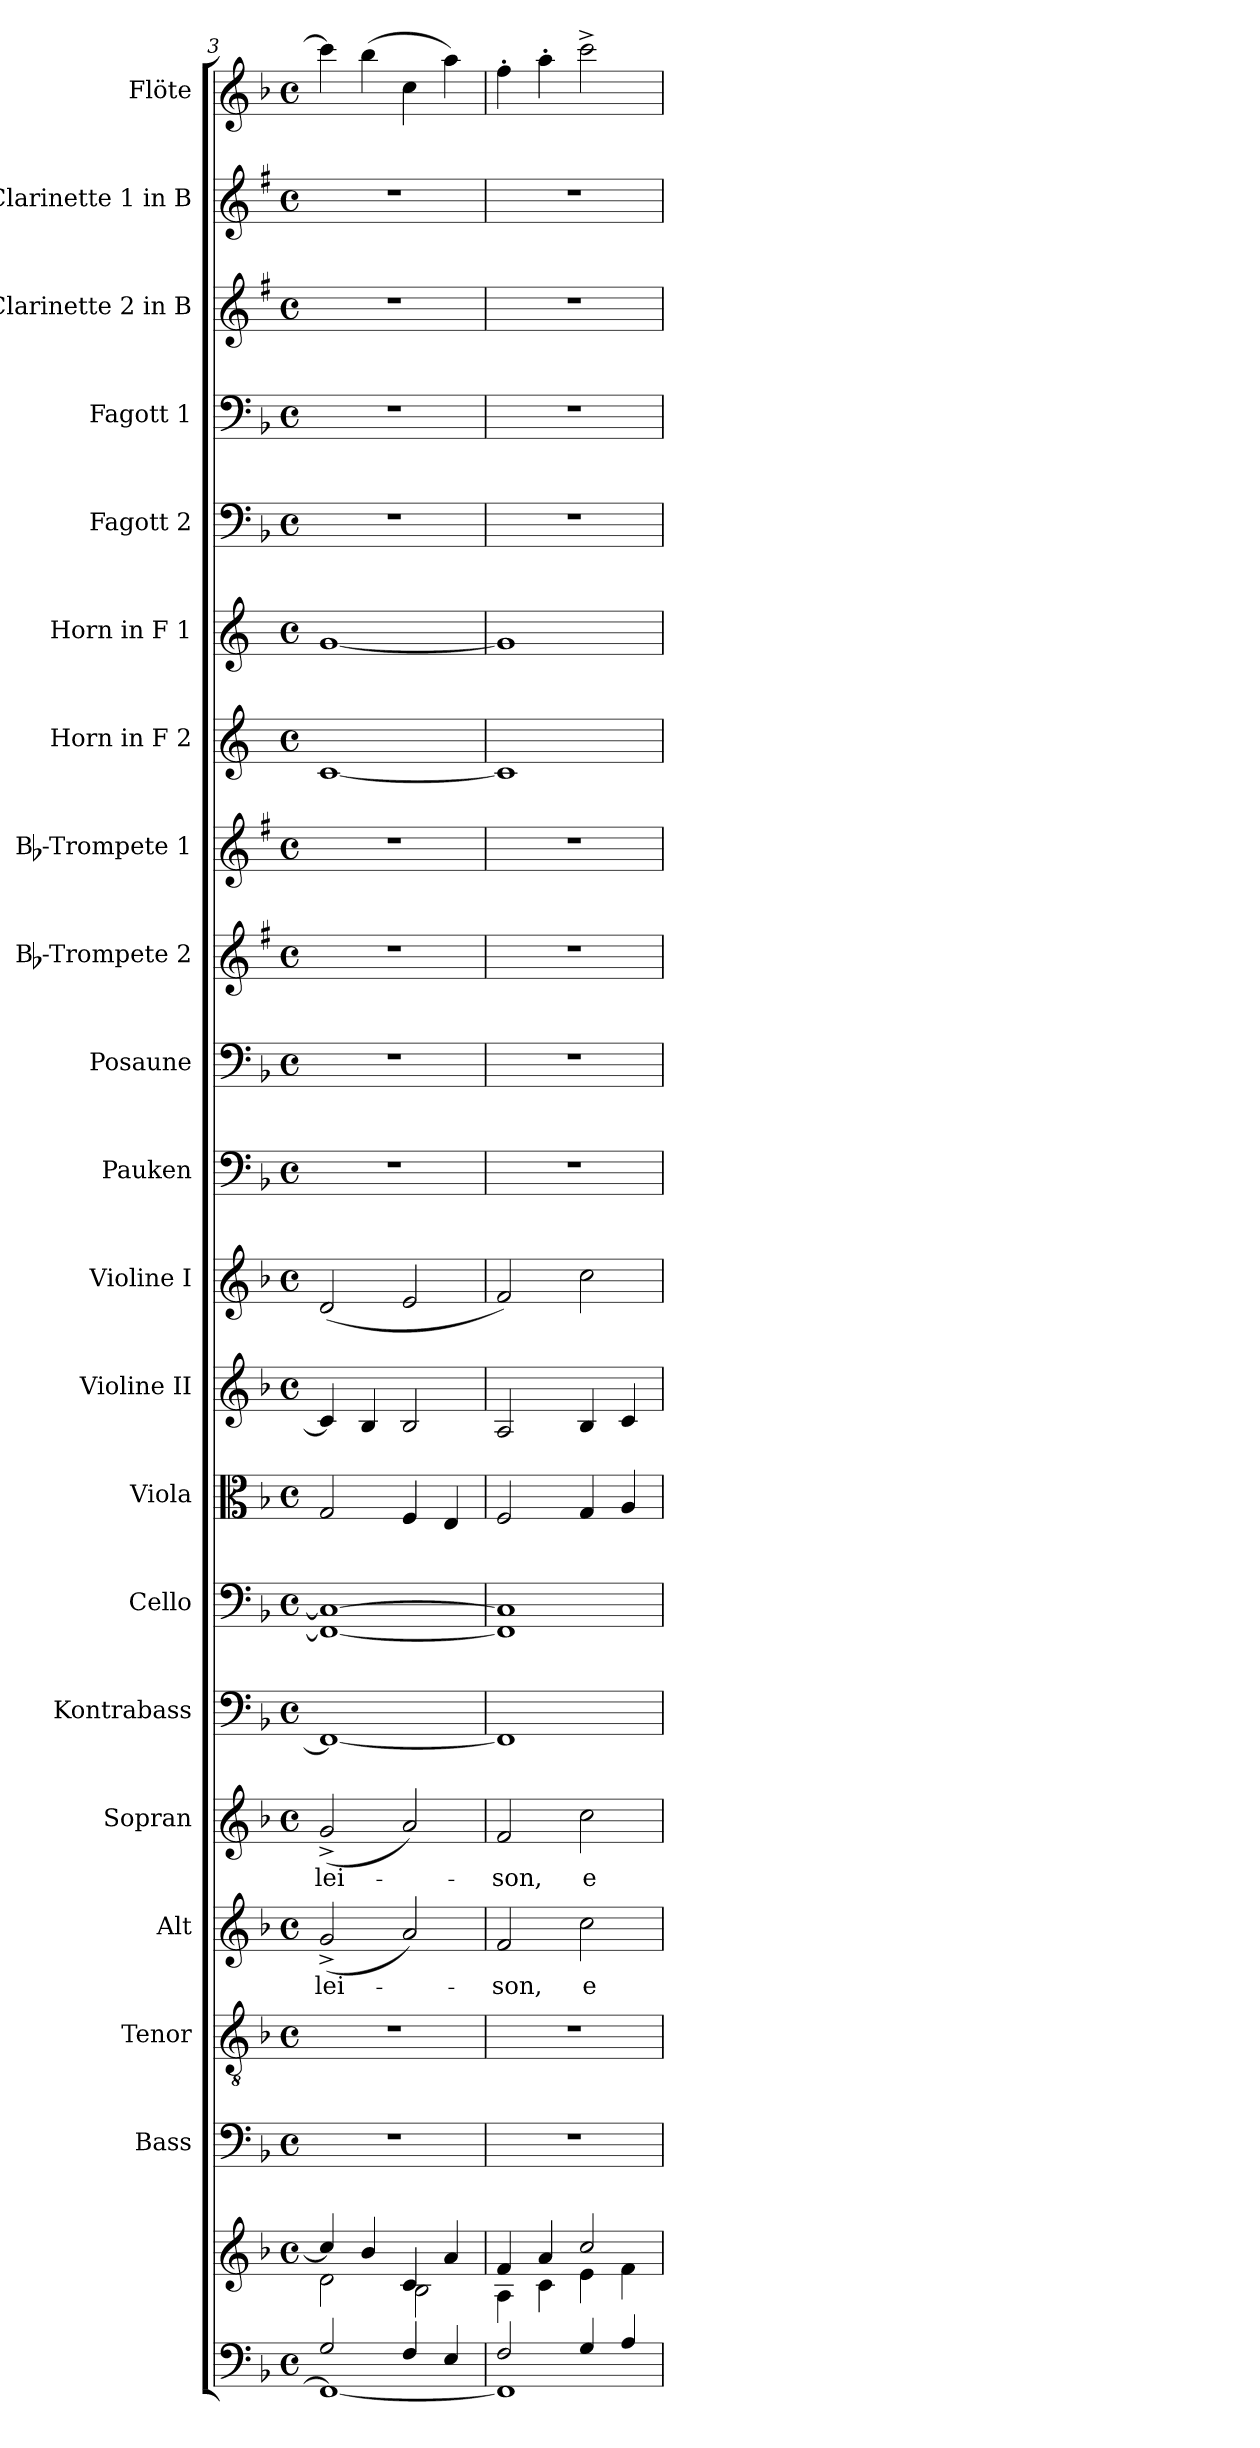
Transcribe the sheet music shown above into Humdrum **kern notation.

**kern	**kern	**kern	**kern	**kern	**text	**kern	**text	**kern	**kern	**kern	**kern	**kern	**kern	**kern	**kern	**kern	**kern	**kern	**kern	**kern	**kern	**kern	**kern
*part21	*part21	*part20	*part19	*part18	*part18	*part17	*part17	*part16	*part15	*part14	*part13	*part12	*part11	*part10	*part9	*part8	*part7	*part6	*part5	*part4	*part3	*part2	*part1
*staff22	*staff21	*staff20	*staff19	*staff18	*staff18	*staff17	*staff17	*staff16	*staff15	*staff14	*staff13	*staff12	*staff11	*staff10	*staff9	*staff8	*staff7	*staff6	*staff5	*staff4	*staff3	*staff2	*staff1
*	*	*I"Bass	*I"Tenor	*I"Alt	*	*I"Sopran	*	*I"Kontrabass	*I"Cello	*I"Viola	*I"Violine II	*I"Violine I	*I"Pauken	*I"Posaune	*I"Bb-Trompete 2	*I"Bb-Trompete 1	*I"Horn in F 2	*I"Horn in F 1	*I"Fagott 2	*I"Fagott 1	*I"Clarinette 2 in B	*I"Clarinette 1 in B	*I"Flöte
*	*	*I'B.	*I'T.	*I'A.	*	*I'S.	*	*I'Kb.	*	*I'Vla.	*I'Vl. II	*I'Vl. I	*I'Pk.	*I'Pos.	*I'Bb Trp. 2	*I'Bb Trp. 1	*	*	*I'Fg. 2	*I'Fg. 1	*I'Clar. 2	*I'Clar.1	*I'Fl.
*clefF4	*clefG2	*clefF4	*clefGv2	*clefG2	*	*clefG2	*	*clefF4	*clefF4	*clefC3	*clefG2	*clefG2	*clefF4	*clefF4	*clefG2	*clefG2	*clefG2	*clefG2	*clefF4	*clefF4	*clefG2	*clefG2	*clefG2
*	*	*	*	*	*	*	*	*ITrd7c12	*	*	*	*	*	*	*ITrd1c2	*ITrd1c2	*ITrd4c7	*ITrd4c7	*	*	*ITrd1c2	*ITrd1c2	*
*k[b-]	*k[b-]	*k[b-]	*k[b-]	*k[b-]	*	*k[b-]	*	*k[b-]	*k[b-]	*k[b-]	*k[b-]	*k[b-]	*k[b-]	*k[b-]	*k[b-]	*k[b-]	*k[b-]	*k[b-]	*k[b-]	*k[b-]	*k[b-]	*k[b-]	*k[b-]
*F:	*F:	*F:	*F:	*F:	*	*F:	*	*F:	*F:	*F:	*F:	*F:	*F:	*F:	*F:	*F:	*F:	*F:	*F:	*F:	*F:	*F:	*F:
*M4/4	*M4/4	*M4/4	*M4/4	*M4/4	*	*M4/4	*	*M4/4	*M4/4	*M4/4	*M4/4	*M4/4	*M4/4	*M4/4	*M4/4	*M4/4	*M4/4	*M4/4	*M4/4	*M4/4	*M4/4	*M4/4	*M4/4
*met(c)	*met(c)	*met(c)	*met(c)	*met(c)	*	*met(c)	*	*met(c)	*met(c)	*met(c)	*met(c)	*met(c)	*met(c)	*met(c)	*met(c)	*met(c)	*met(c)	*met(c)	*met(c)	*met(c)	*met(c)	*met(c)	*met(c)
=3	=3	=3	=3	=3	=3	=3	=3	=3	=3	=3	=3	=3	=3	=3	=3	=3	=3	=3	=3	=3	=3	=3	=3
*^	*^	*	*	*	*	*	*	*	*	*	*	*	*	*	*	*	*	*	*	*	*	*	*
!	!	!	!	!	!	!	!LO:LY:b	!	!LO:LY:b	!	!	!	!	!	!	!	!	!	!	!	!	!	!	!	!
2G/	1FF_	4cc/]	2d\	1r	1r	(<2g^>/	-lei-	(<2g^>/	-lei-	1FFF_	1FF_ 1C_	2G/	4c/]	(<2d/	1r	1r	1r	1r	[1F	[1c	1r	1r	1r	1r	4ccc\]
.	.	4b-/	.	.	.	.	.	.	.	.	.	.	4B-/	.	.	.	.	.	.	.	.	.	.	.	(>4bb-\
4F/	.	4c/	2B-\	.	.	2a/)	.	2a/)	.	.	.	4F/	2B-/	2e/	.	.	.	.	.	.	.	.	.	.	4cc\
4E/	.	4a/	.	.	.	.	.	.	.	.	.	4E/	.	.	.	.	.	.	.	.	.	.	.	.	4aa\)
=4	=4	=4	=4	=4	=4	=4	=4	=4	=4	=4	=4	=4	=4	=4	=4	=4	=4	=4	=4	=4	=4	=4	=4	=4	=4
!	!	!	!	!	!	!	!LO:LY:b	!	!LO:LY:b	!	!	!	!	!	!	!	!	!	!	!	!	!	!	!	!
2F/	1FF]	4f/	4A\	1r	1r	2f/	-son,	2f/	-son,	1FFF]	1FF] 1C]	2F/	2A/	2f/)	1r	1r	1r	1r	1F]	1c]	1r	1r	1r	1r	4ff'>\
.	.	4a/	4c\	.	.	.	.	.	.	.	.	.	.	.	.	.	.	.	.	.	.	.	.	.	4aa'>\
!	!	!	!	!	!	!	!LO:LY:b	!	!LO:LY:b	!	!	!	!	!	!	!	!	!	!	!	!	!	!	!	!
4G/	.	2cc/	4e\	.	.	2cc\	e-	2cc\	e-	.	.	4G/	4B-/	2cc\	.	.	.	.	.	.	.	.	.	.	2ccc^>\
4A/	.	.	4f\	.	.	.	.	.	.	.	.	4A/	4c/	.	.	.	.	.	.	.	.	.	.	.	.
*v	*v	*	*	*	*	*	*	*	*	*	*	*	*	*	*	*	*	*	*	*	*	*	*	*	*
*	*v	*v	*	*	*	*	*	*	*	*	*	*	*	*	*	*	*	*	*	*	*	*	*	*
=	=	=	=	=	=	=	=	=	=	=	=	=	=	=	=	=	=	=	=	=	=	=	=
*-	*-	*-	*-	*-	*-	*-	*-	*-	*-	*-	*-	*-	*-	*-	*-	*-	*-	*-	*-	*-	*-	*-	*-
